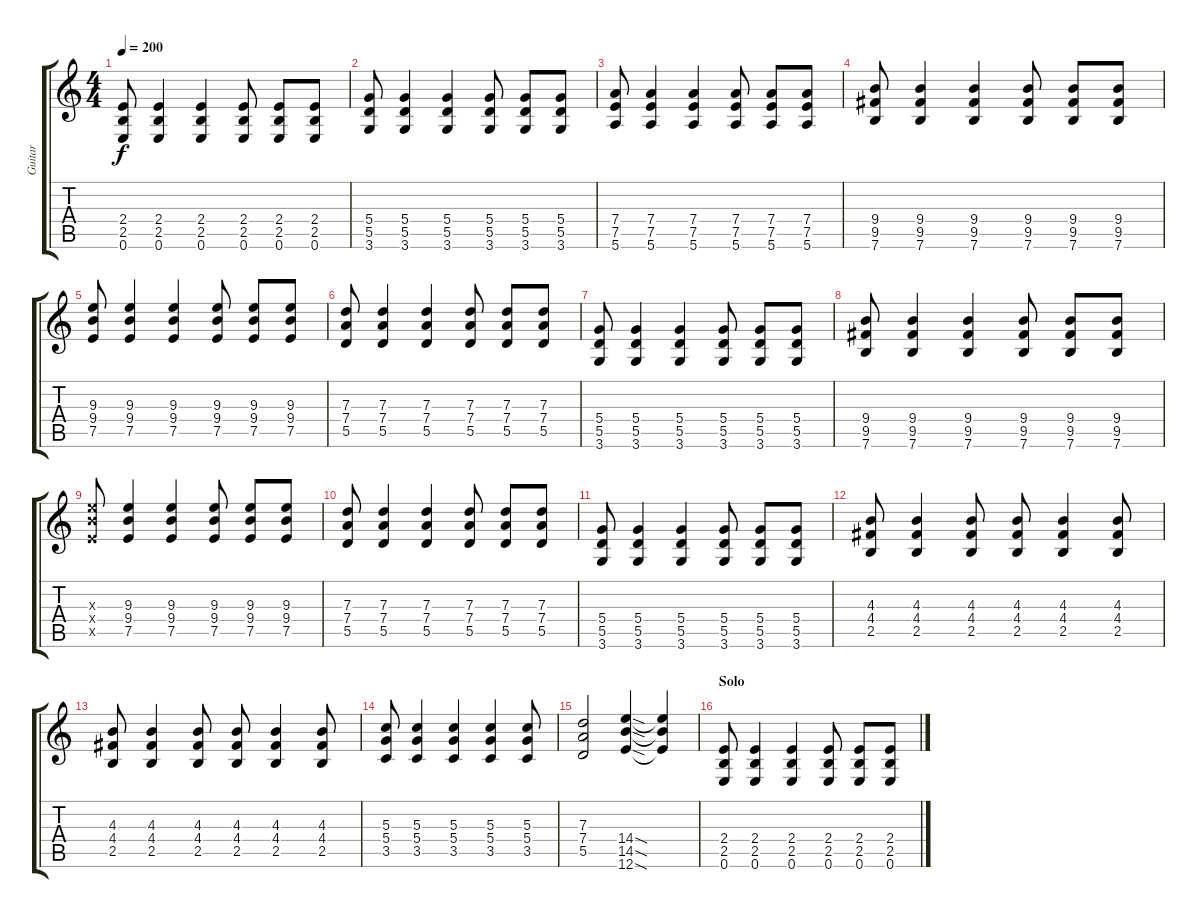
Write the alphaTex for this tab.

\track ("Guitar" "Guitar") {instrument distortionguitar}
\staff {score tabs}
\tuning (E4 B3 G3 D3 A2 E2) {hide}
\ts (4 4)
\tempo 200
\clef g2
\ks c
(2.4 2.5 0.6).8{dy f} (2.4 2.5 0.6).4 (2.4 2.5 0.6).4 (2.4 2.5 0.6).8 (2.4 2.5 0.6).8 (2.4 2.5 0.6).8 |
(5.4 5.5 3.6).8 (5.4 5.5 3.6).4 (5.4 5.5 3.6).4 (5.4 5.5 3.6).8 (5.4 5.5 3.6).8 (5.4 5.5 3.6).8 |
(7.4 7.5 5.6).8 (7.4 7.5 5.6).4 (7.4 7.5 5.6).4 (7.4 7.5 5.6).8 (7.4 7.5 5.6).8 (7.4 7.5 5.6).8 |
(9.4 9.5 7.6).8 (9.4 9.5 7.6).4 (9.4 9.5 7.6).4 (9.4 9.5 7.6).8 (9.4 9.5 7.6).8 (9.4 9.5 7.6).8 |
(9.3 9.4 7.5).8 (9.3 9.4 7.5).4 (9.3 9.4 7.5).4 (9.3 9.4 7.5).8 (9.3 9.4 7.5).8 (9.3 9.4 7.5).8 |
(7.3 7.4 5.5).8 (7.3 7.4 5.5).4 (7.3 7.4 5.5).4 (7.3 7.4 5.5).8 (7.3 7.4 5.5).8 (7.3 7.4 5.5).8 |
(5.4 5.5 3.6).8 (5.4 5.5 3.6).4 (5.4 5.5 3.6).4 (5.4 5.5 3.6).8 (5.4 5.5 3.6).8 (5.4 5.5 3.6).8 |
(9.4 9.5 7.6).8 (9.4 9.5 7.6).4 (9.4 9.5 7.6).4 (9.4 9.5 7.6).8 (9.4 9.5 7.6).8 (9.4 9.5 7.6).8 |
(9.3{x} 9.4{x} 7.5{x}).8 (9.3 9.4 7.5).4 (9.3 9.4 7.5).4 (9.3 9.4 7.5).8 (9.3 9.4 7.5).8 (9.3 9.4 7.5).8 |
(7.3 7.4 5.5).8 (7.3 7.4 5.5).4 (7.3 7.4 5.5).4 (7.3 7.4 5.5).8 (7.3 7.4 5.5).8 (7.3 7.4 5.5).8 |
(5.4 5.5 3.6).8 (5.4 5.5 3.6).4 (5.4 5.5 3.6).4 (5.4 5.5 3.6).8 (5.4 5.5 3.6).8 (5.4 5.5 3.6).8 |
(4.3 4.4 2.5).8 (4.3 4.4 2.5).4 (4.3 4.4 2.5).8 (4.3 4.4 2.5).8 (4.3 4.4 2.5).4 (4.3 4.4 2.5).8 |
(4.3 4.4 2.5).8 (4.3 4.4 2.5).4 (4.3 4.4 2.5).8 (4.3 4.4 2.5).8 (4.3 4.4 2.5).4 (4.3 4.4 2.5).8 |
(5.3 5.4 3.5).8 (5.3 5.4 3.5).4 (5.3 5.4 3.5).4 (5.3 5.4 3.5).4 (5.3 5.4 3.5).8 |
(7.3 7.4 5.5).2 (14.4{sod} 14.5{sod} 12.6{sod}).4 (14.4{t} 14.5{t} 12.6{t}).4 |
\section ("" "Solo")
(2.4 2.5 0.6).8 (2.4 2.5 0.6).4 (2.4 2.5 0.6).4 (2.4 2.5 0.6).8 (2.4 2.5 0.6).8 (2.4 2.5 0.6).8
